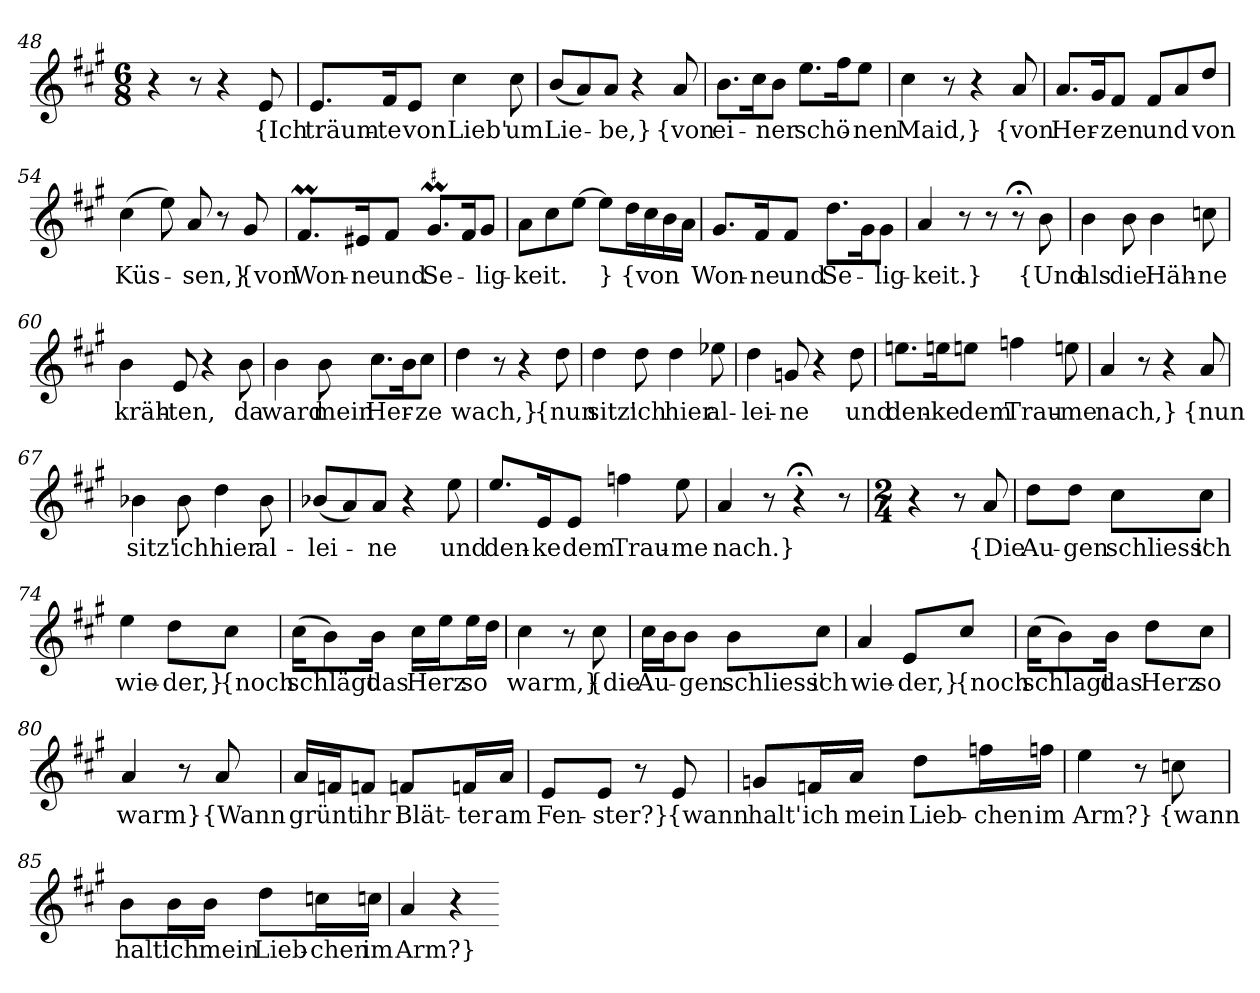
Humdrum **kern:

**kern	**text
*part1	*part1
*staff1	*staff1
*clefG2	*
*k[f#c#g#]	*
*M6/8	*
=48	=48
4r	.
8r	.
4r	.
8e	{Ich
=49	=49
8.e/L	träum-
16f#/K	-te
8e/J	von
4cc#	Lieb'
8cc#	um
=50	=50
(8b/L	Lie-
8a/)	.
8a/J	-be,}
4r	.
8a	{von
=51	=51
8.b\L	ei-
16cc#\K	.
8b\J	-ner
8.ee\L	schö-
16ff#\K	.
8ee\J	-nen
=52	=52
4cc#	Maid,}
8r	.
4r	.
8a	{von
=53	=53
8.a/L	Her-
16g#/K	.
8f#/J	-zen
8f#/L	und
8a/	.
8dd/J	von
=54	=54
(4cc#	Küs-
8ee)	.
8a	-sen,}
8r	.
8g#	{von
=55	=55
8.f#M/L	Won-
16e#X/K	-ne
8f#/J	und
!LO:MOR:acc=#	!
8.g#M/L	Se-
16f#/K	.
8g#/J	-lig-
=56	=56
8a\L	-keit.
8cc#\	.
[8ee\J	.
8ee\L]	}
16dd\L	{von
16cc#\	.
16b\	.
16a\JJ	.
=57	=57
8.g#/L	Won-
16f#/K	-ne
8f#/J	und
8.dd\L	Se-
16g#\K	.
8g#\J	-lig-
=58	=58
4a	-keit.}
8r	.
8r	.
8r;<	.
8b	{Und
=59	=59
4b	als
8b	die
4b	Häh-
8ccn	-ne
=60	=60
4b	kräh-
8e	-ten,
4r	.
8b	da
=61	=61
4b	ward
8b	mein
8.cc#\L	Her-
16b\K	.
8cc#\J	-ze
=62	=62
4dd	wach,}
8r	.
4r	.
8dd	{nun
=63	=63
4dd	sitz'
8dd	ich
4dd	hier
8ee-X	al-
=64	=64
4dd	-lei-
8gn	-ne
4r	.
8dd	und
=65	=65
8.een\L	den-
16een\K	-ke
8een\J	dem
4ffn	Trau-
8een	-me
=66	=66
4a	nach,}
8r	.
4r	.
8a	{nun
=67	=67
4b-X	sitz'
8b-	ich
4dd	hier
8b-	al-
=68	=68
(8b-X/L	-lei-
8a/)	.
8a/J	-ne
4r	.
8ee	und
=69	=69
8.ee/L	den-
16e/K	-ke
8e/J	dem
4ffn	Trau-
8ee	-me
=70	=70
4a	nach.}
8r	.
4r;<	.
8r	.
=72	=72
*M2/4	*
4r	.
8r	.
8a	{Die
=73	=73
8dd\L	Au-
8dd\J	-gen
8cc#\L	schliess'
8cc#\J	ich
=74	=74
4ee	wie-
8dd\L	-der,}
8cc#\J	{noch
=75	=75
(16cc#\KL	schlägt
8b\)	.
16b\Jk	das
16cc#\LL	Herz
16ee\J	.
16ee\L	so
16dd\JJ	.
=76	=76
4cc#	warm,}
8r	.
8cc#	{die
=77	=77
16cc#\LL	Au-
16b\J	.
8b\J	-gen
8b\L	schliess'
8cc#\J	ich
=78	=78
4a	wie-
8e/L	-der,}
8cc#/J	{noch
=79	=79
(16cc#\KL	schlagt
8b\)	.
16b\Jk	das
8dd\L	Herz
8cc#\J	so
=80	=80
4a	warm}
8r	.
8a	{Wann
=81	=81
16a/LL	grünt
16fn/J	.
8fn/J	ihr
8fn/L	Blät-
16fn/L	-ter
16a/JJ	am
=82	=82
8e/L	Fen-
8e/J	-ster?}
8r	.
8e	{wann
=83	=83
8gn/L	halt'
16fn/L	ich
16a/JJ	mein
8dd\L	Lieb-
16ffn\L	-chen
16ffn\JJ	im
=84	=84
4ee	Arm?}
8r	.
8ccn	{wann
=85	=85
8b\L	halt'
16b\L	ich
16b\JJ	mein
8dd\L	Lieb-
16ccn\L	-chen
16ccn\JJ	im
=86	=86
4a	Arm?}
4r	.
=-	=-
*-	*-
